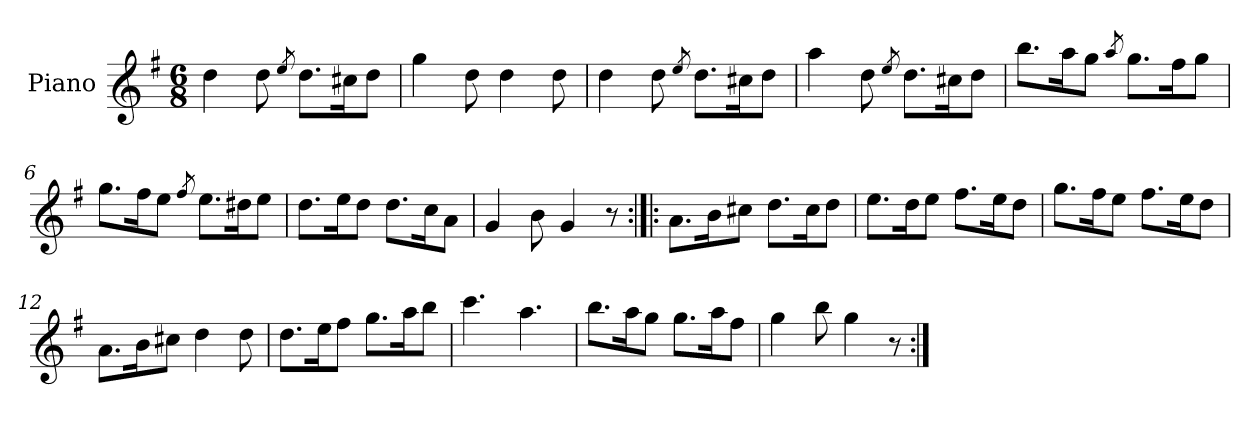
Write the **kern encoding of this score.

**kern
*part1
*staff1
*I"Piano
*I'Pno.
*clefG2
*k[f#]
*M6/8
=1
4dd\
8dd\
8qee/
8.dd\L
16cc#X\K
8dd\J
=2
4gg\
8dd\
4dd\
8dd\
=3
4dd\
8dd\
8qee/
8.dd\L
16cc#X\K
8dd\J
=4
4aa\
8dd\
8qee/
8.dd\L
16cc#X\K
8dd\J
=5
8.bb\L
16aa\K
8gg\J
8qaa/
8.gg\L
16ff#\K
8gg\J
=6
8.gg\L
16ff#\K
8ee\J
8qff#/
8.ee\L
16dd#X\K
8ee\J
=7
8.dd\L
16ee\K
8dd\J
8.dd\L
16cc\K
8a\J
=8
4g/
8b\
4g/
8r
=9:|!|:
8.a\L
16b\K
8cc#X\J
8.dd\L
16cc#\K
8dd\J
=10
8.ee\L
16dd\K
8ee\J
8.ff#\L
16ee\K
8dd\J
=11
8.gg\L
16ff#\K
8ee\J
8.ff#\L
16ee\K
8dd\J
=12
8.a\L
16b\K
8cc#X\J
4dd\
8dd\
=13
8.dd\L
16ee\K
8ff#\J
8.gg\L
16aa\K
8bb\J
=14
4.ccc\
4.aa\
=15
8.bb\L
16aa\K
8gg\J
8.gg\L
16aa\K
8ff#\J
=16
4gg\
8bb\
4gg\
8r
=:|!
*-
